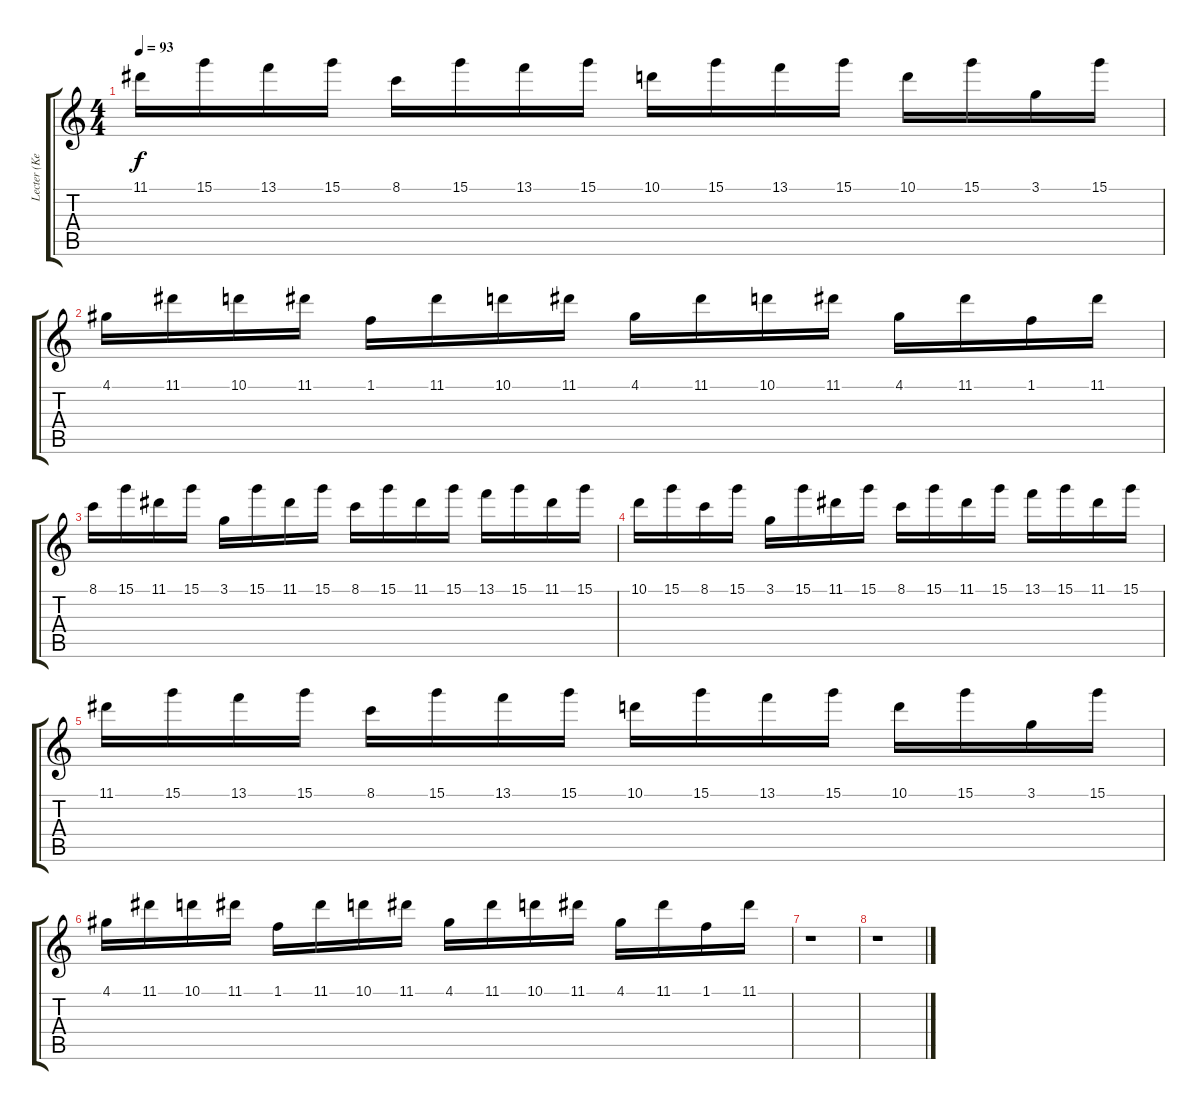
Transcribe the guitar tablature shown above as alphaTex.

\track ("Lecter (KeybRight)" "Lecter (Ke") {instrument acousticgrandpiano}
\staff {score tabs}
\tuning (E5 B4 G4 D4 A3 D3) {hide}
\ts (4 4)
\tempo 93
\clef g2
\ks c
11.1.16{dy f} 15.1.16 13.1.16 15.1.16 8.1.16 15.1.16 13.1.16 15.1.16 10.1.16 15.1.16 13.1.16 15.1.16 10.1.16 15.1.16 3.1.16 15.1.16 |
4.1.16 11.1.16 10.1.16 11.1.16 1.1.16 11.1.16 10.1.16 11.1.16 4.1.16 11.1.16 10.1.16 11.1.16 4.1.16 11.1.16 1.1.16 11.1.16 |
8.1.16 15.1.16 11.1.16 15.1.16 3.1.16 15.1.16 11.1.16 15.1.16 8.1.16 15.1.16 11.1.16 15.1.16 13.1.16 15.1.16 11.1.16 15.1.16 |
10.1.16 15.1.16 8.1.16 15.1.16 3.1.16 15.1.16 11.1.16 15.1.16 8.1.16 15.1.16 11.1.16 15.1.16 13.1.16 15.1.16 11.1.16 15.1.16 |
11.1.16 15.1.16 13.1.16 15.1.16 8.1.16 15.1.16 13.1.16 15.1.16 10.1.16 15.1.16 13.1.16 15.1.16 10.1.16 15.1.16 3.1.16 15.1.16 |
4.1.16 11.1.16 10.1.16 11.1.16 1.1.16 11.1.16 10.1.16 11.1.16 4.1.16 11.1.16 10.1.16 11.1.16 4.1.16 11.1.16 1.1.16 11.1.16 |
r.1 |
r.1
